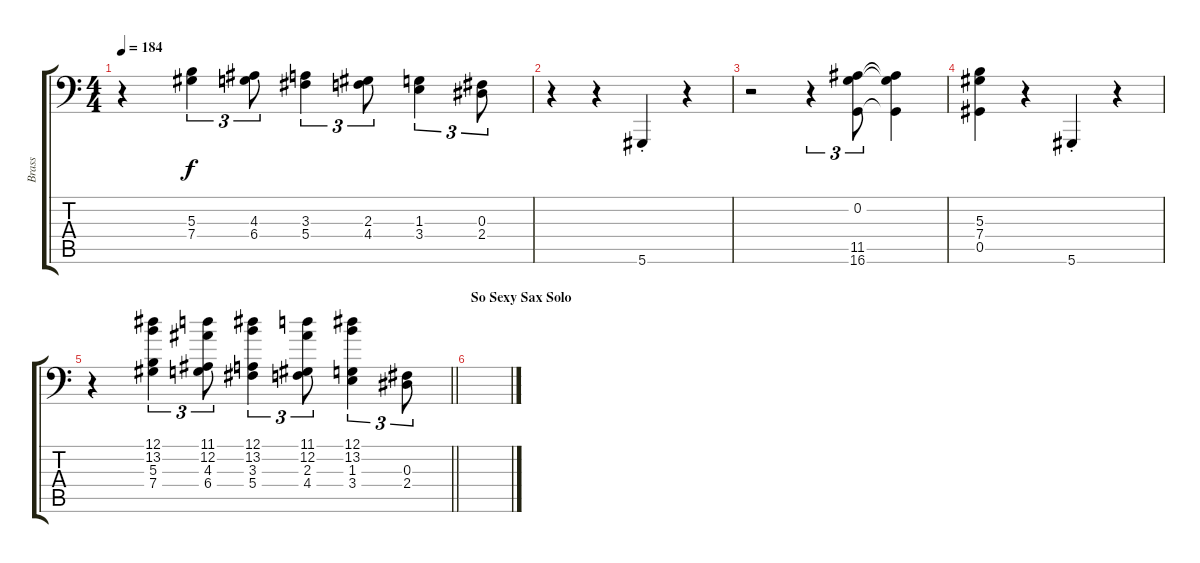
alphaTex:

\track ("Brass" "Brass") {instrument frenchhorn}
\staff {score tabs}
\tuning (Eb4 Bb3 Gb3 Db3 Ab2 Eb1) {hide}
\ts (4 4)
\tempo 184
\clef f4
\ks c
r.4{dy f} (5.3 7.4).4{tu (3 2)} (4.3 6.4).8{tu (3 2)} (3.3 5.4).4{tu (3 2)} (2.3 4.4).8{tu (3 2)} (1.3 3.4).4{tu (3 2)} (0.3 2.4).8{tu (3 2)} |
r.4 r.4 5.6{st}.4 r.4 |
r.2 r.4{tu (3 2)} (0.2 11.5 16.6).8{tu (3 2)} (0.2{t} 11.5{t} 16.6{t}).4 |
(5.3 7.4 0.5).4 r.4 5.6{st}.4 r.4 |
\barLineRight lightlight
r.4 (12.1 13.2 5.3 7.4).4{tu (3 2)} (11.1 12.2 4.3 6.4).8{tu (3 2)} (12.1 13.2 3.3 5.4).4{tu (3 2)} (11.1 12.2 2.3 4.4).8{tu (3 2)} (12.1 13.2 1.3 3.4).4{tu (3 2)} (0.3 2.4).8{tu (3 2)} |
\section ("" "So Sexy Sax Solo")
